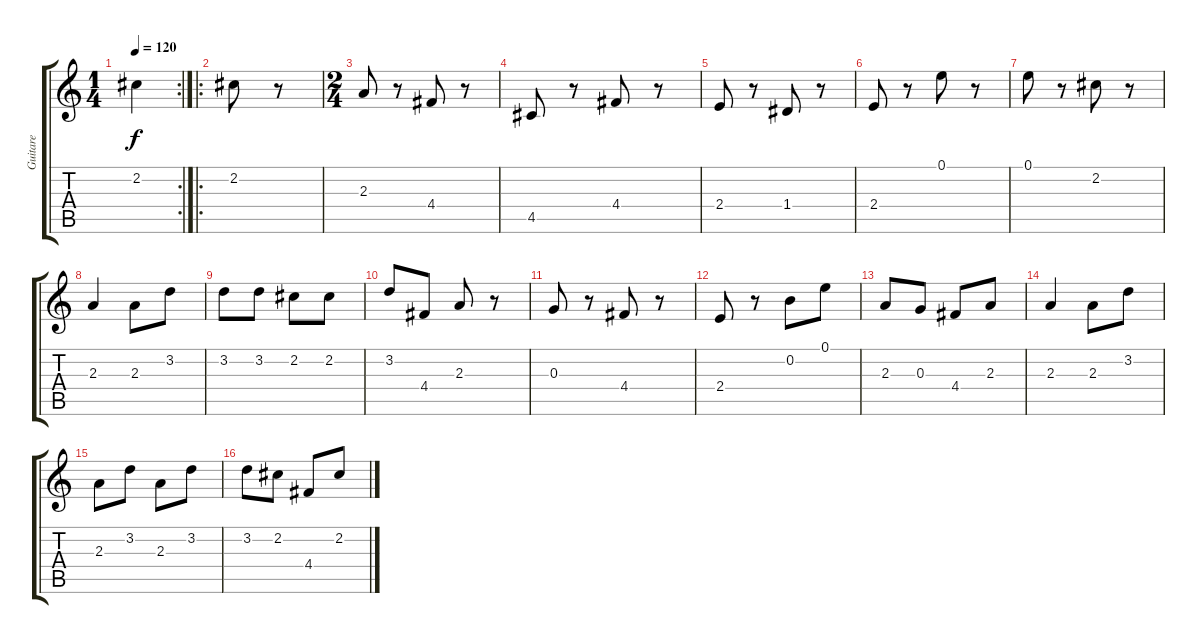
\track ("Guitare" "Guitare") {instrument acousticguitarsteel}
\staff {score tabs}
\tuning (E4 B3 G3 D3 A2 E2) {hide}
\rc 2
\ts (1 4)
\tempo 120
\clef g2
\ks c
2.2.4{dy f} |
\ro
2.2.8 r.8 |
\ts (2 4)
2.3.8 r.8 4.4.8 r.8 |
4.5.8 r.8 4.4.8 r.8 |
2.4.8 r.8 1.4.8 r.8 |
2.4.8 r.8 0.1.8 r.8 |
0.1.8 r.8 2.2.8 r.8 |
2.3.4 2.3.8 3.2.8 |
3.2.8 3.2.8 2.2.8 2.2.8 |
3.2.8 4.4.8 2.3.8 r.8 |
0.3.8 r.8 4.4.8 r.8 |
2.4.8 r.8 0.2.8 0.1.8 |
2.3.8 0.3.8 4.4.8 2.3.8 |
2.3.4 2.3.8 3.2.8 |
2.3.8 3.2.8 2.3.8 3.2.8 |
3.2.8 2.2.8 4.4.8 2.2.8
